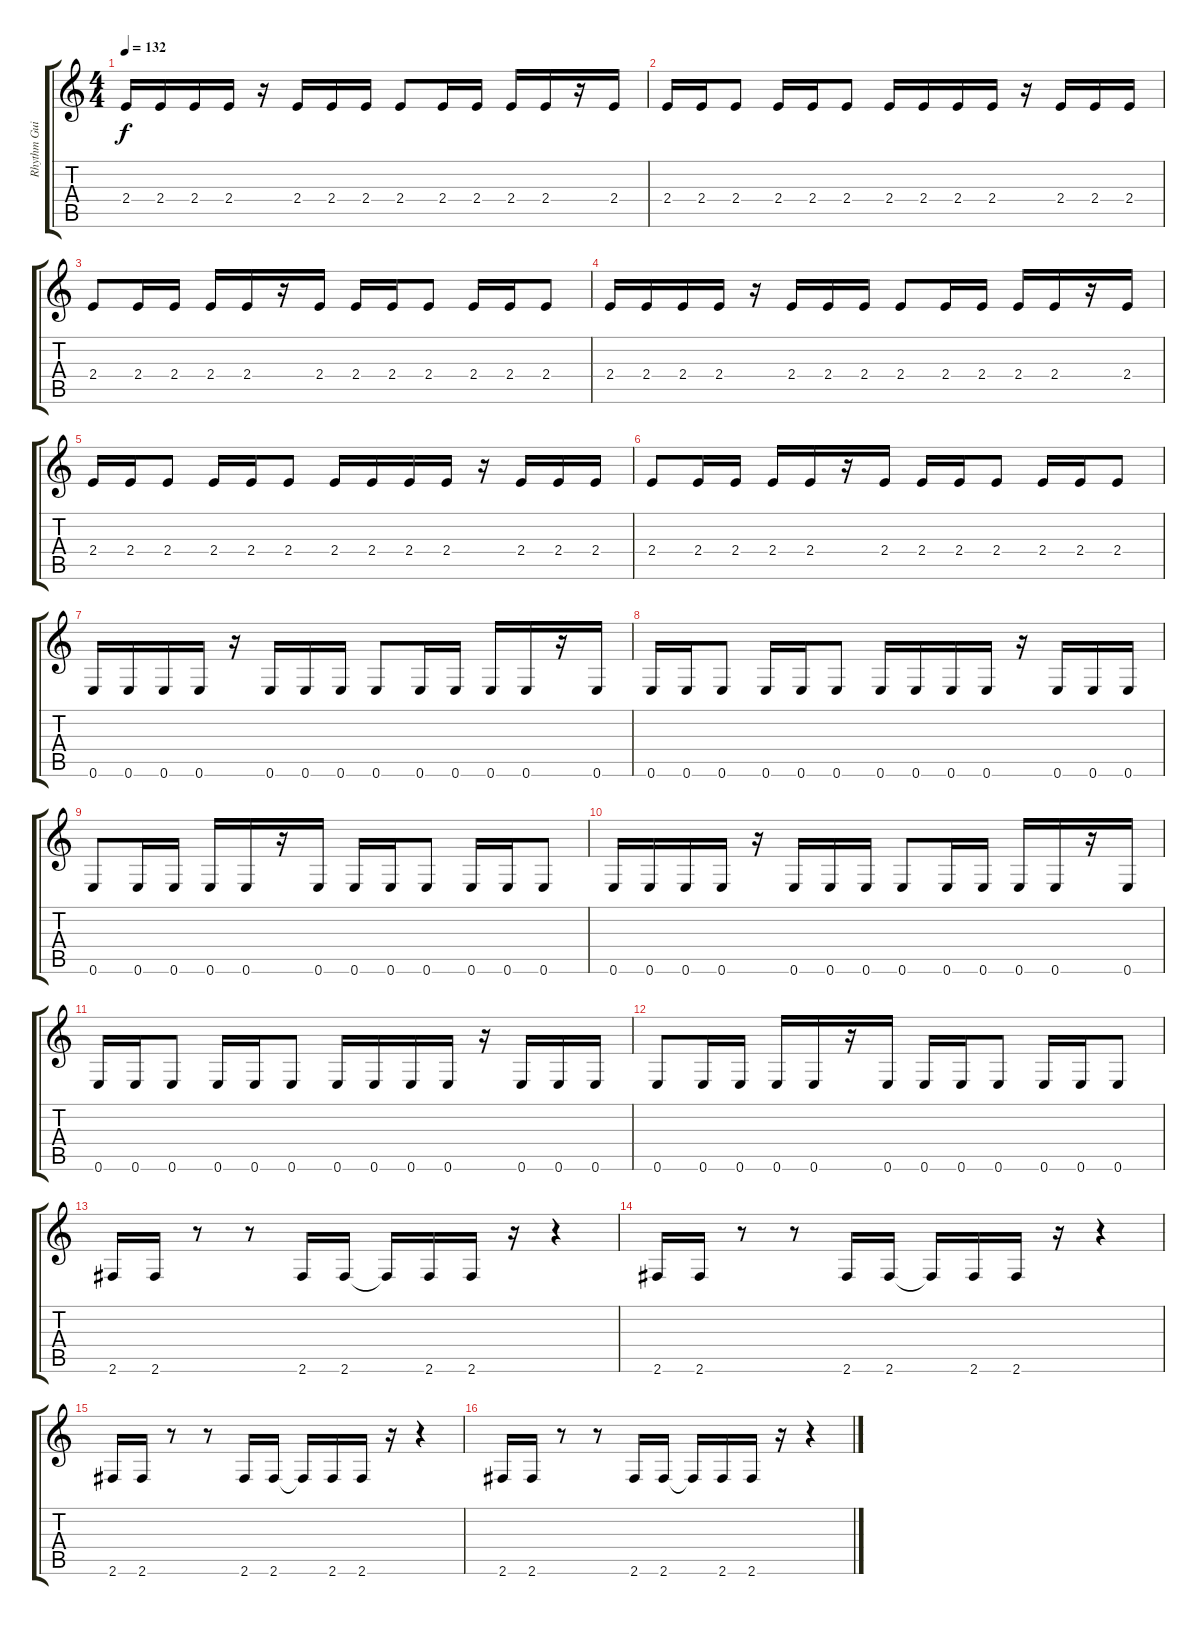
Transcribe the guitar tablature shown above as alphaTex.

\track ("Rhythm Guitar" "Rhythm Gui") {instrument distortionguitar}
\staff {score tabs}
\tuning (E4 B3 G3 D3 A2 E2) {hide}
\ts (4 4)
\tempo 132
\clef g2
\ks c
2.4.16{dy f} 2.4.16 2.4.16 2.4.16 r.16 2.4.16 2.4.16 2.4.16 2.4.8 2.4.16 2.4.16 2.4.16 2.4.16 r.16 2.4.16 |
2.4.16 2.4.16 2.4.8 2.4.16 2.4.16 2.4.8 2.4.16 2.4.16 2.4.16 2.4.16 r.16 2.4.16 2.4.16 2.4.16 |
2.4.8 2.4.16 2.4.16 2.4.16 2.4.16 r.16 2.4.16 2.4.16 2.4.16 2.4.8 2.4.16 2.4.16 2.4.8 |
2.4.16 2.4.16 2.4.16 2.4.16 r.16 2.4.16 2.4.16 2.4.16 2.4.8 2.4.16 2.4.16 2.4.16 2.4.16 r.16 2.4.16 |
2.4.16 2.4.16 2.4.8 2.4.16 2.4.16 2.4.8 2.4.16 2.4.16 2.4.16 2.4.16 r.16 2.4.16 2.4.16 2.4.16 |
2.4.8 2.4.16 2.4.16 2.4.16 2.4.16 r.16 2.4.16 2.4.16 2.4.16 2.4.8 2.4.16 2.4.16 2.4.8 |
0.6.16 0.6.16 0.6.16 0.6.16 r.16 0.6.16 0.6.16 0.6.16 0.6.8 0.6.16 0.6.16 0.6.16 0.6.16 r.16 0.6.16 |
0.6.16 0.6.16 0.6.8 0.6.16 0.6.16 0.6.8 0.6.16 0.6.16 0.6.16 0.6.16 r.16 0.6.16 0.6.16 0.6.16 |
0.6.8 0.6.16 0.6.16 0.6.16 0.6.16 r.16 0.6.16 0.6.16 0.6.16 0.6.8 0.6.16 0.6.16 0.6.8 |
0.6.16 0.6.16 0.6.16 0.6.16 r.16 0.6.16 0.6.16 0.6.16 0.6.8 0.6.16 0.6.16 0.6.16 0.6.16 r.16 0.6.16 |
0.6.16 0.6.16 0.6.8 0.6.16 0.6.16 0.6.8 0.6.16 0.6.16 0.6.16 0.6.16 r.16 0.6.16 0.6.16 0.6.16 |
0.6.8 0.6.16 0.6.16 0.6.16 0.6.16 r.16 0.6.16 0.6.16 0.6.16 0.6.8 0.6.16 0.6.16 0.6.8 |
2.6.16 2.6.16 r.8 r.8 2.6.16 2.6.16 2.6{t}.16 2.6.16 2.6.16 r.16 r.4 |
2.6.16 2.6.16 r.8 r.8 2.6.16 2.6.16 2.6{t}.16 2.6.16 2.6.16 r.16 r.4 |
2.6.16 2.6.16 r.8 r.8 2.6.16 2.6.16 2.6{t}.16 2.6.16 2.6.16 r.16 r.4 |
2.6.16 2.6.16 r.8 r.8 2.6.16 2.6.16 2.6{t}.16 2.6.16 2.6.16 r.16 r.4
